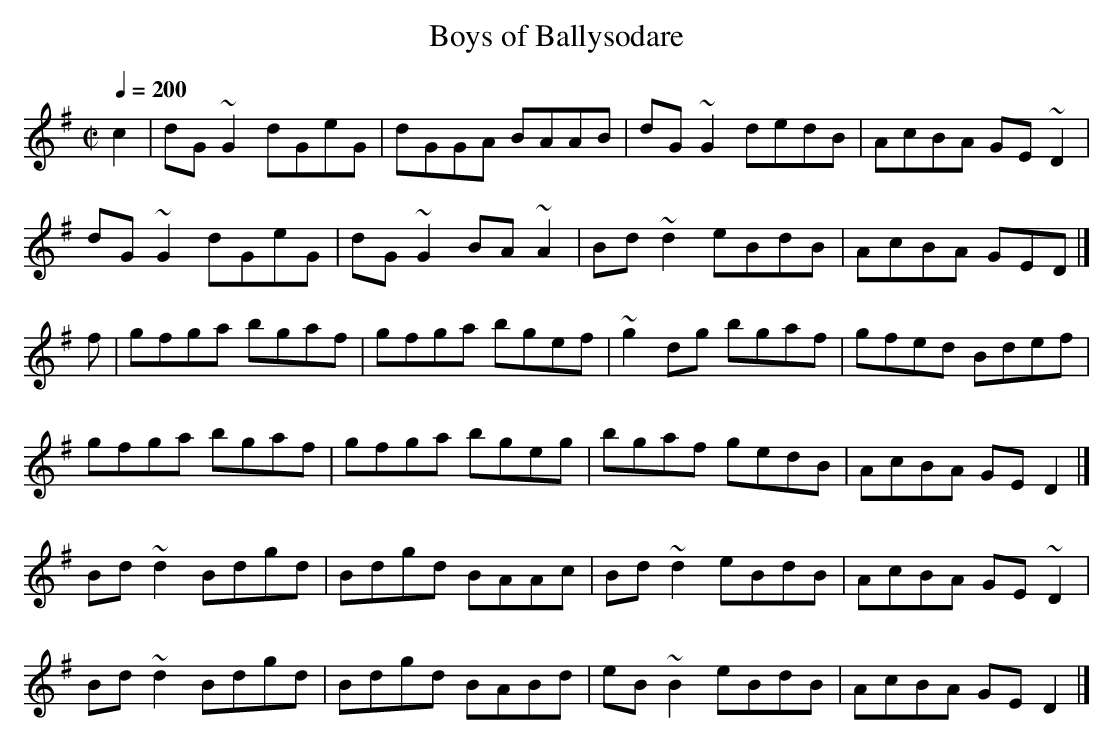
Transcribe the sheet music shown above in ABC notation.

X:1
T:Boys of Ballysodare
E:9
M:C|
L:1/8
Q:1/4=200
K:Dmix
c2|dG~G2 dGeG|dGGA BAAB|dG~G2 dedB|AcBA GE~D2|
dG~G2 dGeG|dG~G2 BA~A2|Bd~d2 eBdB|AcBA GED|]
f|gfga bgaf|gfga bgef|~g2dg bgaf|gfed Bdef|
gfga bgaf|gfga bgeg|bgaf gedB|AcBA GED2|]
Bd~d2 Bdgd|Bdgd BAAc|Bd~d2 eBdB|AcBA GE~D2|
Bd~d2 Bdgd|Bdgd BABd|eB~B2 eBdB|AcBA GED2|]
